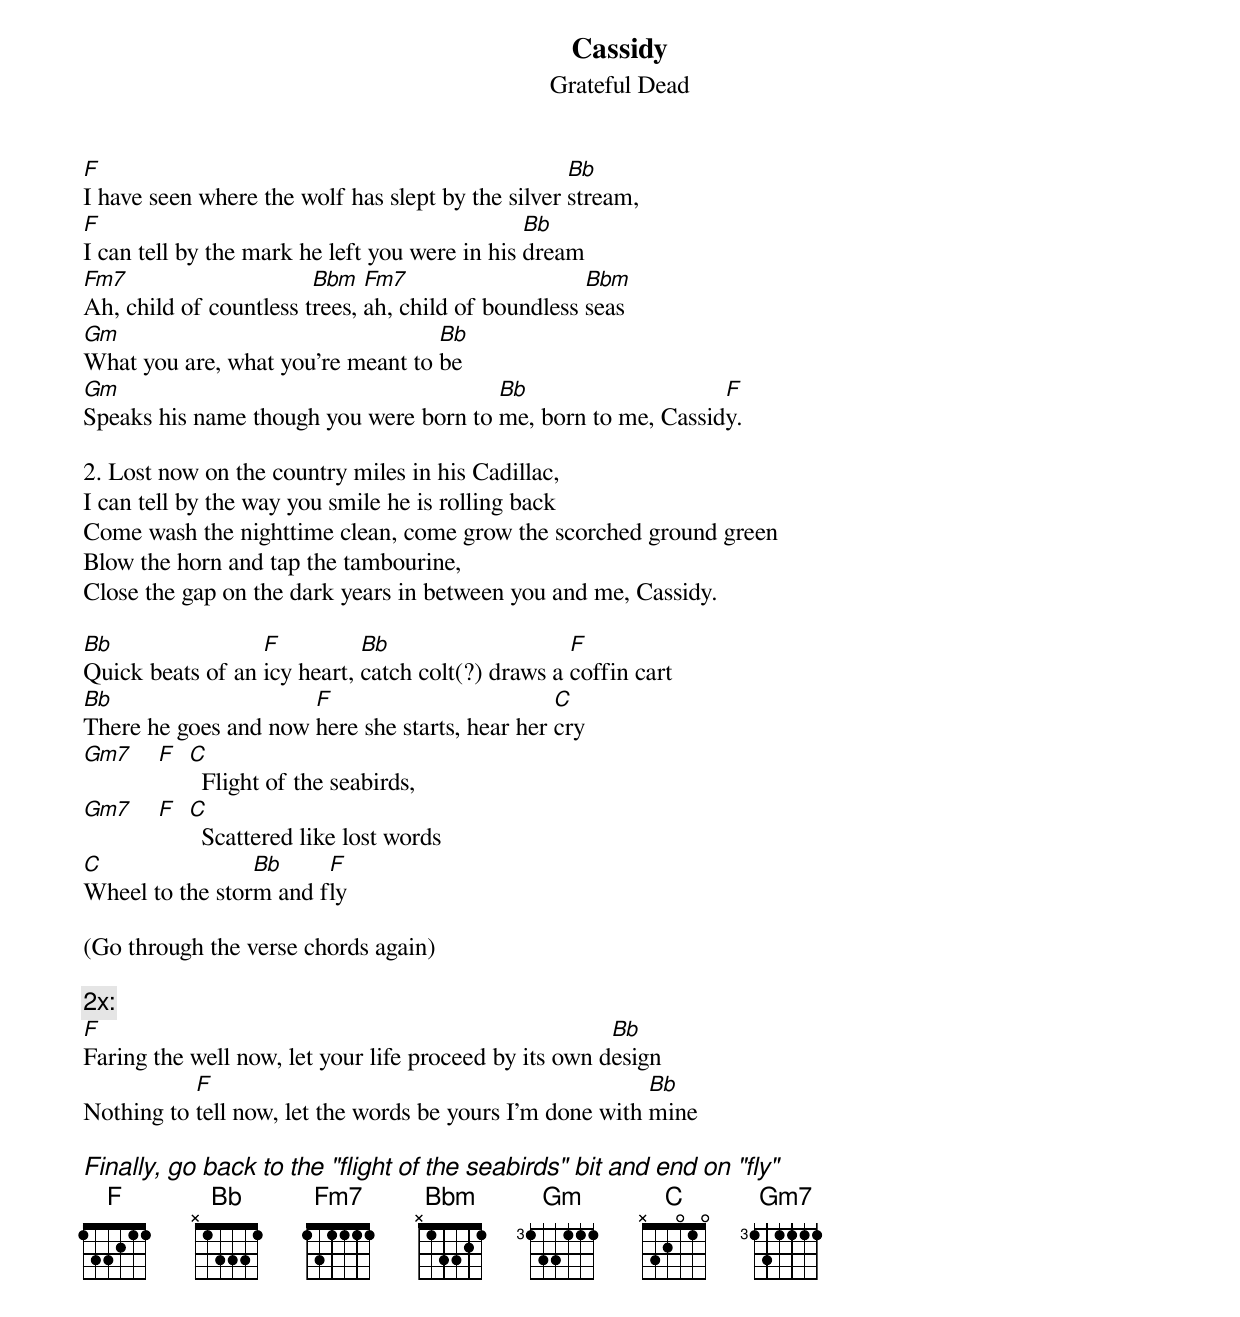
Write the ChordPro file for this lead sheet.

{t:Cassidy}
{st:Grateful Dead}

[F]I have seen where the wolf has slept by the silver [Bb]stream,
[F]I can tell by the mark he left you were in his [Bb]dream
[Fm7]Ah, child of countless t[Bbm]rees, [Fm7]ah, child of boundless [Bbm]seas
[Gm]What you are, what you're meant to [Bb]be
[Gm]Speaks his name though you were born to [Bb]me, born to me, Cassid[F]y.

2. Lost now on the country miles in his Cadillac,
I can tell by the way you smile he is rolling back
Come wash the nighttime clean, come grow the scorched ground green
Blow the horn and tap the tambourine,
Close the gap on the dark years in between you and me, Cassidy.

[Bb]Quick beats of an [F]icy heart, [Bb]catch colt(?) draws a [F]coffin cart
[Bb]There he goes and now [F]here she starts, hear her [C]cry
[Gm7]    [F]  [C]  Flight of the seabirds,
[Gm7]    [F]  [C]  Scattered like lost words
[C]Wheel to the stor[Bb]m and f[F]ly

(Go through the verse chords again)

{c:2x:}
[F]Faring the well now, let your life proceed by its own d[Bb]esign
Nothing to [F]tell now, let the words be yours I'm done with [Bb]mine

{ci:Finally, go back to the "flight of the seabirds" bit and end on "fly"}
